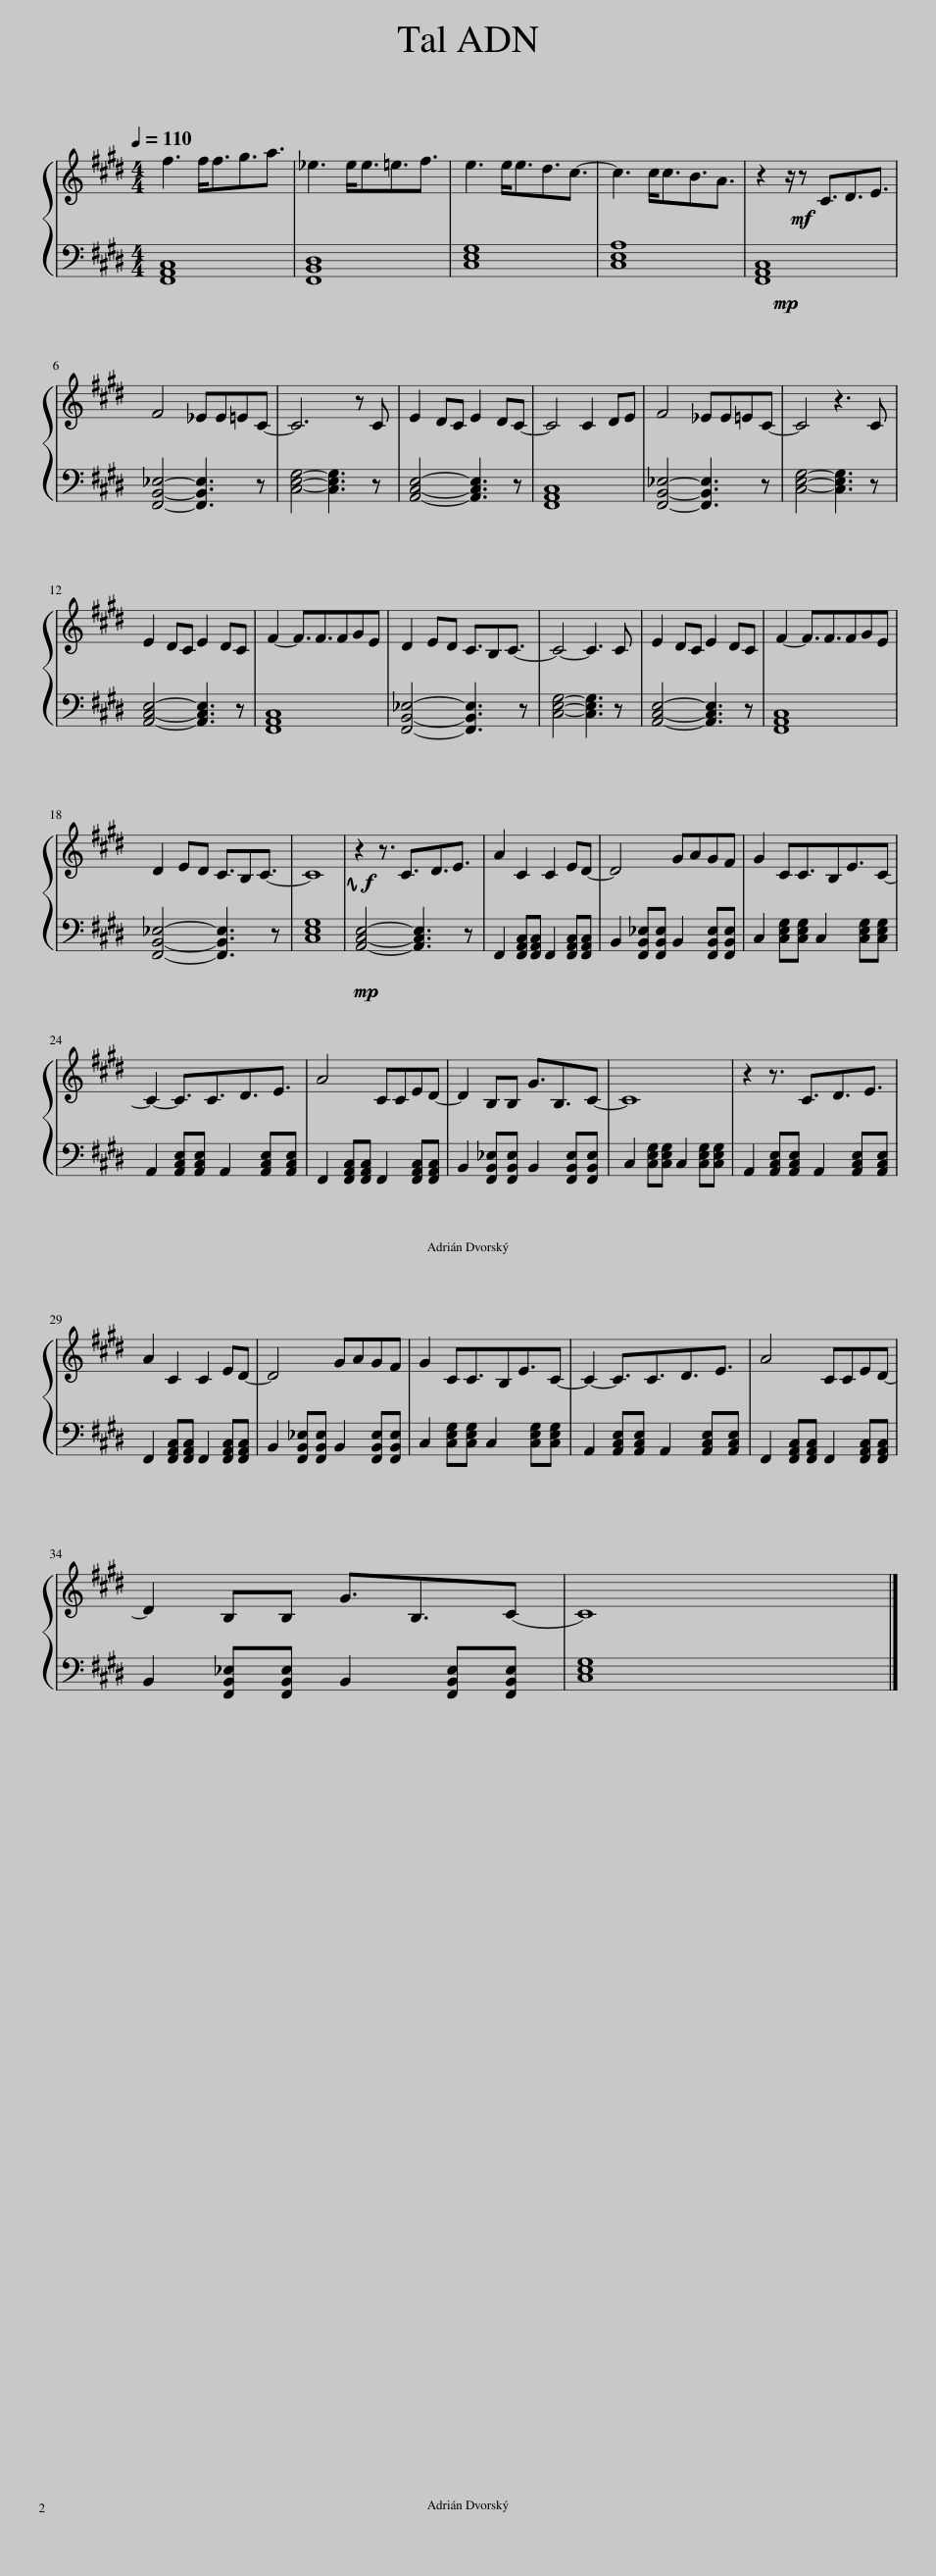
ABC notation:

X:1
%%score { 1 | 2 }
L:1/8
Q:1/4=110
M:4/4
I:linebreak $
K:E
V:1 treble
V:2 bass
V:1
 f3 f<fg3/2a3/2 | _e3 e<e=e3/2f3/2 | e3 e<ed3/2c3/2- | c3 c<cB3/2A3/2 | z2 z/!mf! z C3/2D3/2E3/2!mp! |$ %5
 F4 _EE=EC- | C6 z C | E2 DC E2 DC- | C4 C2 DE | F4 _EE=EC- | %10
 C4 z3 C |$ E2 DC E2 DC | F2- F3/2F3/2FGE | D2 ED C3/2B,C3/2- | C4- C3 C | %15
 E2 DC E2 DC | F2- F3/2F3/2FGE |$ D2 ED C3/2B,C3/2- | C8 |!f! z2 z3/2 C3/2D3/2E3/2 | %20
 A2 C2 C2 ED- | D4 GAGF | G2 CC3/2B,E3/2C- |$ C2- C3/2C3/2D3/2E3/2 | A4 CCED- | %25
 D2 B,B, G3/2B,3/2C- | C8 | z2 z3/2 C3/2D3/2E3/2 |$ A2 C2 C2 ED- | D4 GAGF | %30
 G2 CC3/2B,E3/2C- | C2- C3/2C3/2D3/2E3/2 | A4 CCED- |$ D2 B,B, G3/2B,3/2C- | C8 |] %35
V:2
 [F,,A,,C,]8 | [F,,B,,D,]8 | [C,E,G,]8 | [C,E,A,]8 | [F,,A,,C,]8 |$ %5
 [F,,B,,_E,]4- [F,,B,,E,]3 z | [C,E,G,]4- [C,E,G,]3 z | [A,,C,E,]4- [A,,C,E,]3 z | [F,,A,,C,]8 | [F,,B,,_E,]4- [F,,B,,E,]3 z | %10
 [C,E,G,]4- [C,E,G,]3 z |$ [A,,C,E,]4- [A,,C,E,]3 z | [F,,A,,C,]8 | [F,,B,,_E,]4- [F,,B,,E,]3 z | [C,E,G,]4- [C,E,G,]3 z | %15
 [A,,C,E,]4- [A,,C,E,]3 z | [F,,A,,C,]8 |$ [F,,B,,_E,]4- [F,,B,,E,]3 z | [C,E,G,]8 |!mp! [A,,C,E,]4- [A,,C,E,]3 z | %20
 F,,2 [F,,A,,C,][F,,A,,C,] F,,2 [F,,A,,C,][F,,A,,C,] | B,,2 [F,,B,,_E,][F,,B,,E,] B,,2 [F,,B,,E,][F,,B,,E,] | C,2 [C,E,G,][C,E,G,] C,2 [C,E,G,][C,E,G,] |$ A,,2 [A,,C,E,][A,,C,E,] A,,2 [A,,C,E,][A,,C,E,] | F,,2 [F,,A,,C,][F,,A,,C,] F,,2 [F,,A,,C,][F,,A,,C,] | %25
 B,,2 [F,,B,,_E,][F,,B,,E,] B,,2 [F,,B,,E,][F,,B,,E,] | C,2 [C,E,G,][C,E,G,] C,2 [C,E,G,][C,E,G,] | A,,2 [A,,C,E,][A,,C,E,] A,,2 [A,,C,E,][A,,C,E,] |$ F,,2 [F,,A,,C,][F,,A,,C,] F,,2 [F,,A,,C,][F,,A,,C,] | B,,2 [F,,B,,_E,][F,,B,,E,] B,,2 [F,,B,,E,][F,,B,,E,] | %30
 C,2 [C,E,G,][C,E,G,] C,2 [C,E,G,][C,E,G,] | A,,2 [A,,C,E,][A,,C,E,] A,,2 [A,,C,E,][A,,C,E,] | F,,2 [F,,A,,C,][F,,A,,C,] F,,2 [F,,A,,C,][F,,A,,C,] |$ B,,2 [F,,B,,_E,][F,,B,,E,] B,,2 [F,,B,,E,][F,,B,,E,] | [C,E,G,]8 |] %35
